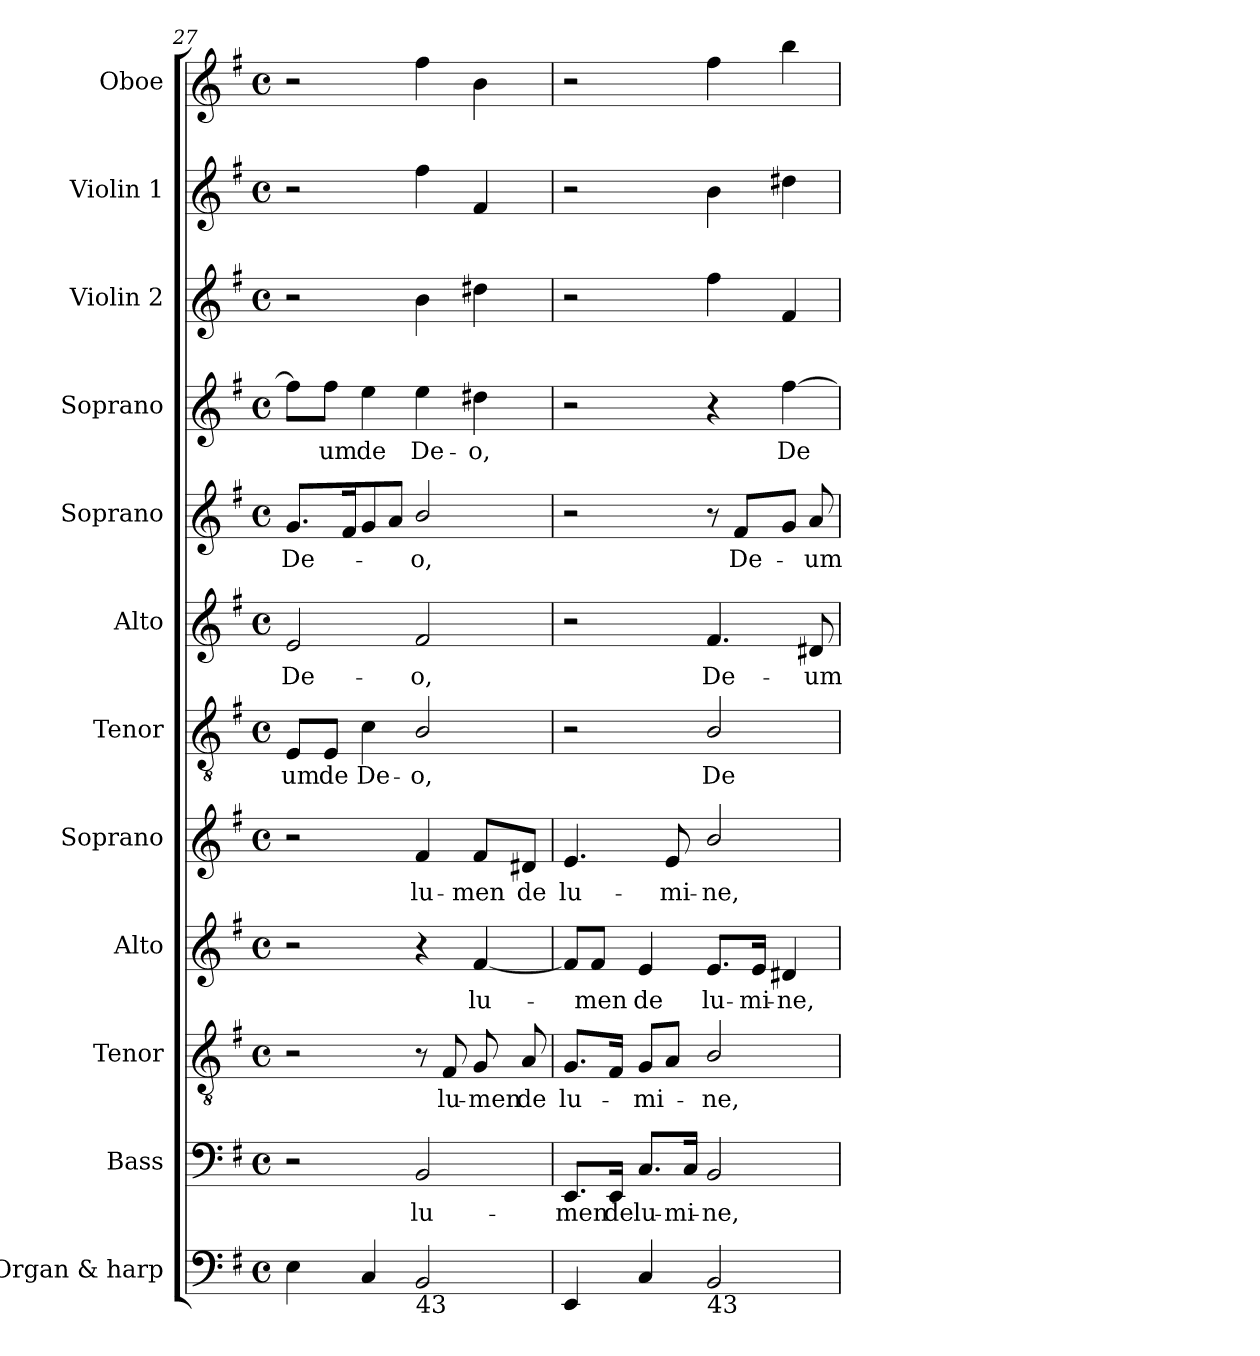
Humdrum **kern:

**kern	**kern	**text	**kern	**text	**kern	**text	**kern	**text	**kern	**text	**kern	**text	**kern	**text	**kern	**text	**kern	**kern	**kern
*part12	*part11	*part11	*part10	*part10	*part9	*part9	*part8	*part8	*part7	*part7	*part6	*part6	*part5	*part5	*part4	*part4	*part3	*part2	*part1
*staff12	*staff11	*staff11	*staff10	*staff10	*staff9	*staff9	*staff8	*staff8	*staff7	*staff7	*staff6	*staff6	*staff5	*staff5	*staff4	*staff4	*staff3	*staff2	*staff1
*I"Organ & harp	*I"Bass	*	*I"Tenor	*	*I"Alto	*	*I"Soprano	*	*I"Tenor	*	*I"Alto	*	*I"Soprano	*	*I"Soprano	*	*I"Violin 2	*I"Violin 1	*I"Oboe
*I'Org. & harp	*I'B.	*	*I'T.	*	*I'A.	*	*I'S.	*	*I'T.	*	*I'A.	*	*I'S.	*	*I'S.	*	*I'Vln. 2	*I'Vln. 1	*I'Ob.
!!LO:PB:g=z
*clefF4	*clefF4	*	*clefGv2	*	*clefG2	*	*clefG2	*	*clefGv2	*	*clefG2	*	*clefG2	*	*clefG2	*	*clefG2	*clefG2	*clefG2
*	*	*	*ITrd7c12	*	*	*	*	*	*ITrd7c12	*	*	*	*	*	*	*	*	*	*
*k[f#]	*k[f#]	*	*k[f#]	*	*k[f#]	*	*k[f#]	*	*k[f#]	*	*k[f#]	*	*k[f#]	*	*k[f#]	*	*k[f#]	*k[f#]	*k[f#]
*G:	*G:	*	*G:	*	*G:	*	*G:	*	*G:	*	*G:	*	*G:	*	*G:	*	*G:	*G:	*G:
*M4/4	*M4/4	*	*M4/4	*	*M4/4	*	*M4/4	*	*M4/4	*	*M4/4	*	*M4/4	*	*M4/4	*	*M4/4	*M4/4	*M4/4
*met(c)	*met(c)	*	*met(c)	*	*met(c)	*	*met(c)	*	*met(c)	*	*met(c)	*	*met(c)	*	*met(c)	*	*met(c)	*met(c)	*met(c)
=27	=27	=27	=27	=27	=27	=27	=27	=27	=27	=27	=27	=27	=27	=27	=27	=27	=27	=27	=27
!	!	!	!	!	!	!	!	!	!	!LO:LY:b:color=#000000	!	!	!	!	!	!	!	!	!
!	!	!	!	!	!	!	!	!	!	!	!	!LO:LY:b:color=#000000	!	!	!	!	!	!	!
!	!	!	!	!	!	!	!	!	!	!	!	!	!	!LO:LY:b:color=#000000	!	!	!	!	!
4Ei\	2r	.	2r	.	2r	.	2r	.	8EEi/L	-um	2ei/	De-	8.gi/L	De-	8ff#i\L]	.	2r	2r	2r
!	!	!	!	!	!	!	!	!	!	!LO:LY:b:color=#000000	!	!	!	!	!	!	!	!	!
!	!	!	!	!	!	!	!	!	!	!	!	!	!	!	!	!LO:LY:b:color=#000000	!	!	!
.	.	.	.	.	.	.	.	.	8EEi/J	de	.	.	.	.	8ff#i\J	-um	.	.	.
.	.	.	.	.	.	.	.	.	.	.	.	.	16f#i/k	.	.	.	.	.	.
!	!	!	!	!	!	!	!	!	!	!LO:LY:b:color=#000000	!	!	!	!	!	!	!	!	!
!	!	!	!	!	!	!	!	!	!	!	!	!	!	!	!	!LO:LY:b:color=#000000	!	!	!
4Ci/	.	.	.	.	.	.	.	.	4Ci\	De-	.	.	8gi/	.	4eei\	de	.	.	.
.	.	.	.	.	.	.	.	.	.	.	.	.	8ai/J	.	.	.	.	.	.
!	!	!LO:LY:b:color=#000000	!	!	!	!	!	!	!	!	!	!	!	!	!	!	!	!	!
!	!	!	!	!	!	!	!	!LO:LY:b:color=#000000	!	!	!	!	!	!	!	!	!	!	!
!	!	!	!	!	!	!	!	!	!	!LO:LY:b:color=#000000	!	!	!	!	!	!	!	!	!
!	!	!	!	!	!	!	!	!	!	!	!	!LO:LY:b:color=#000000	!	!	!	!	!	!	!
!	!	!	!	!	!	!	!	!	!	!	!	!	!	!LO:LY:b:color=#000000	!	!	!	!	!
!LO:TX:b:t=43	!	!	!	!	!	!	!	!	!	!	!	!	!	!	!	!	!	!	!
!	!	!	!	!	!	!	!	!	!	!	!	!	!	!	!	!LO:LY:b:color=#000000	!	!	!
2BBi/	2BBi/	lu-	8r	.	4r	.	4f#i/	lu-	2BBi/	-o,	2f#i/	-o,	2bi/	-o,	4eei\	De-	4bi\	4ff#i\	4ff#i\
!	!	!	!	!LO:LY:b:color=#000000	!	!	!	!	!	!	!	!	!	!	!	!	!	!	!
.	.	.	8FF#i/	lu-	.	.	.	.	.	.	.	.	.	.	.	.	.	.	.
!	!	!	!	!LO:LY:b:color=#000000	!	!	!	!	!	!	!	!	!	!	!	!	!	!	!
!	!	!	!	!	!	!LO:LY:b:color=#000000	!	!	!	!	!	!	!	!	!	!	!	!	!
!	!	!	!	!	!	!	!	!LO:LY:b:color=#000000	!	!	!	!	!	!	!	!	!	!	!
!	!	!	!	!	!	!	!	!	!	!	!	!	!	!	!	!LO:LY:b:color=#000000	!	!	!
.	.	.	8GGi/	-men	[4f#i/	lu-	8f#i/L	-men	.	.	.	.	.	.	4dd#Xi\	-o,	4dd#Xi\	4f#i/	4bi\
!	!	!	!	!LO:LY:b:color=#000000	!	!	!	!	!	!	!	!	!	!	!	!	!	!	!
!	!	!	!	!	!	!	!	!LO:LY:b:color=#000000	!	!	!	!	!	!	!	!	!	!	!
.	.	.	8AAi/	de	.	.	8d#Xi/J	de	.	.	.	.	.	.	.	.	.	.	.
=28	=28	=28	=28	=28	=28	=28	=28	=28	=28	=28	=28	=28	=28	=28	=28	=28	=28	=28	=28
!	!	!LO:LY:b:color=#000000	!	!	!	!	!	!	!	!	!	!	!	!	!	!	!	!	!
!	!	!	!	!LO:LY:b:color=#000000	!	!	!	!	!	!	!	!	!	!	!	!	!	!	!
!	!	!	!	!	!	!	!	!LO:LY:b:color=#000000	!	!	!	!	!	!	!	!	!	!	!
4EEi/	8.EEi/L	-men	8.GGi/L	lu-	8f#i/L]	.	4.ei/	lu-	2r	.	2r	.	2r	.	2r	.	2r	2r	2r
!	!	!	!	!	!	!LO:LY:b:color=#000000	!	!	!	!	!	!	!	!	!	!	!	!	!
.	.	.	.	.	8f#i/J	-men	.	.	.	.	.	.	.	.	.	.	.	.	.
!	!	!LO:LY:b:color=#000000	!	!	!	!	!	!	!	!	!	!	!	!	!	!	!	!	!
.	16EEi/Jk	de	16FF#i/Jk	.	.	.	.	.	.	.	.	.	.	.	.	.	.	.	.
!	!	!LO:LY:b:color=#000000	!	!	!	!	!	!	!	!	!	!	!	!	!	!	!	!	!
!	!	!	!	!LO:LY:b:color=#000000	!	!	!	!	!	!	!	!	!	!	!	!	!	!	!
!	!	!	!	!	!	!LO:LY:b:color=#000000	!	!	!	!	!	!	!	!	!	!	!	!	!
4Ci/	8.Ci/L	lu-	8GGi/L	-mi-	4ei/	de	.	.	.	.	.	.	.	.	.	.	.	.	.
!	!	!	!	!	!	!	!	!LO:LY:b:color=#000000	!	!	!	!	!	!	!	!	!	!	!
.	.	.	8AAi/J	.	.	.	8ei/	-mi-	.	.	.	.	.	.	.	.	.	.	.
!	!	!LO:LY:b:color=#000000	!	!	!	!	!	!	!	!	!	!	!	!	!	!	!	!	!
.	16Ci/Jk	-mi-	.	.	.	.	.	.	.	.	.	.	.	.	.	.	.	.	.
!	!	!LO:LY:b:color=#000000	!	!	!	!	!	!	!	!	!	!	!	!	!	!	!	!	!
!	!	!	!	!LO:LY:b:color=#000000	!	!	!	!	!	!	!	!	!	!	!	!	!	!	!
!	!	!	!	!	!	!LO:LY:b:color=#000000	!	!	!	!	!	!	!	!	!	!	!	!	!
!	!	!	!	!	!	!	!	!LO:LY:b:color=#000000	!	!	!	!	!	!	!	!	!	!	!
!	!	!	!	!	!	!	!	!	!	!LO:LY:b:color=#000000	!	!	!	!	!	!	!	!	!
!LO:TX:b:t=43	!	!	!	!	!	!	!	!	!	!	!	!	!	!	!	!	!	!	!
!	!	!	!	!	!	!	!	!	!	!	!	!LO:LY:b:color=#000000	!	!	!	!	!	!	!
2BBi/	2BBi/	-ne,	2BBi/	-ne,	8.ei/L	lu-	2bi/	-ne,	2BBi/	De-	4.f#i/	De-	8r	.	4r	.	4ff#i\	4bi\	4ff#i\
!	!	!	!	!	!	!	!	!	!	!	!	!	!	!LO:LY:b:color=#000000	!	!	!	!	!
.	.	.	.	.	.	.	.	.	.	.	.	.	8f#i/L	De-	.	.	.	.	.
!	!	!	!	!	!	!LO:LY:b:color=#000000	!	!	!	!	!	!	!	!	!	!	!	!	!
.	.	.	.	.	16ei/Jk	-mi-	.	.	.	.	.	.	.	.	.	.	.	.	.
!	!	!	!	!	!	!LO:LY:b:color=#000000	!	!	!	!	!	!	!	!	!	!	!	!	!
!	!	!	!	!	!	!	!	!	!	!	!	!	!	!	!	!LO:LY:b:color=#000000	!	!	!
.	.	.	.	.	4d#Xi/	-ne,	.	.	.	.	.	.	8gi/J	.	[4ff#i\	De-	4f#i/	4dd#Xi\	4bbi\
!	!	!	!	!	!	!	!	!	!	!	!	!LO:LY:b:color=#000000	!	!	!	!	!	!	!
!	!	!	!	!	!	!	!	!	!	!	!	!	!	!LO:LY:b:color=#000000	!	!	!	!	!
.	.	.	.	.	.	.	.	.	.	.	8d#Xi/	-um	8ai/	-um	.	.	.	.	.
=	=	=	=	=	=	=	=	=	=	=	=	=	=	=	=	=	=	=	=
*-	*-	*-	*-	*-	*-	*-	*-	*-	*-	*-	*-	*-	*-	*-	*-	*-	*-	*-	*-
